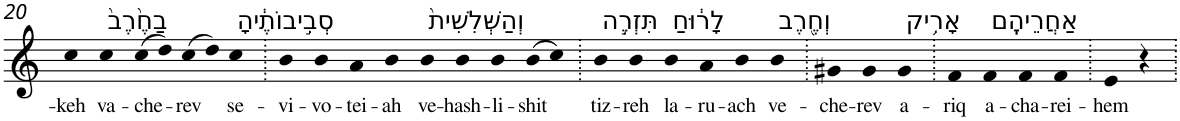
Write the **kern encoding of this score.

**kern	**text
*part1	*part1
*staff1	*staff1
*I"Piano	*
*I'Pno	*
!!LO:PB:g=z
*clefG2	*
*k[]	*
=20	=20
!	!LO:LY:b
4cc	-keh
!LO:TX:a:t=בַחֶ֙רֶב֙	!
!	!LO:LY:b
4cc	va-
!	!LO:LY:b
(>8cc	-che-
8dd)	.
!	!LO:LY:b
(>8cc	-rev
8dd)	.
!LO:TX:a:t=סְבִ֣יבוֹתֶ֔יהָ	!
!	!LO:LY:b
4cc	se-
=21.	=21.
!	!LO:LY:b
4b	-vi-
!	!LO:LY:b
4b	-vo-
!	!LO:LY:b
4a	-tei-
!	!LO:LY:b
4b	-ah
!LO:TX:a:t=וְהַשְּׁלִשִׁית֙	!
!	!LO:LY:b
4b	ve-
!	!LO:LY:b
4b	-hash-
!	!LO:LY:b
4b	-li-
!	!LO:LY:b
(>8b	-shit
8cc)	.
=22.	=22.
!LO:TX:a:t=תִּזְרֶ֣ה	!
!	!LO:LY:b
4b	tiz-
!	!LO:LY:b
4b	-reh
!LO:TX:a:t=לָר֔וּחַ	!
!	!LO:LY:b
4b	la-
!	!LO:LY:b
4a	-ru-
!	!LO:LY:b
4b	-ach
!LO:TX:a:t=וְחֶ֖רֶב	!
!	!LO:LY:b
4b	ve-
=23.	=23.
!	!LO:LY:b
4g#X	-che-
!	!LO:LY:b
4g#	-rev
!LO:TX:a:t=אָרִ֥יק	!
!	!LO:LY:b
4g#	a-
=24.	=24.
!	!LO:LY:b
4f	-riq
!LO:TX:a:t=אַחֲרֵיהֶֽם	!
!	!LO:LY:b
4f	a-
!	!LO:LY:b
4f	-cha-
!	!LO:LY:b
4f	-rei-
=25.	=25.
!	!LO:LY:b
4e	-hem
4r	.
=.	=.
*-	*-
